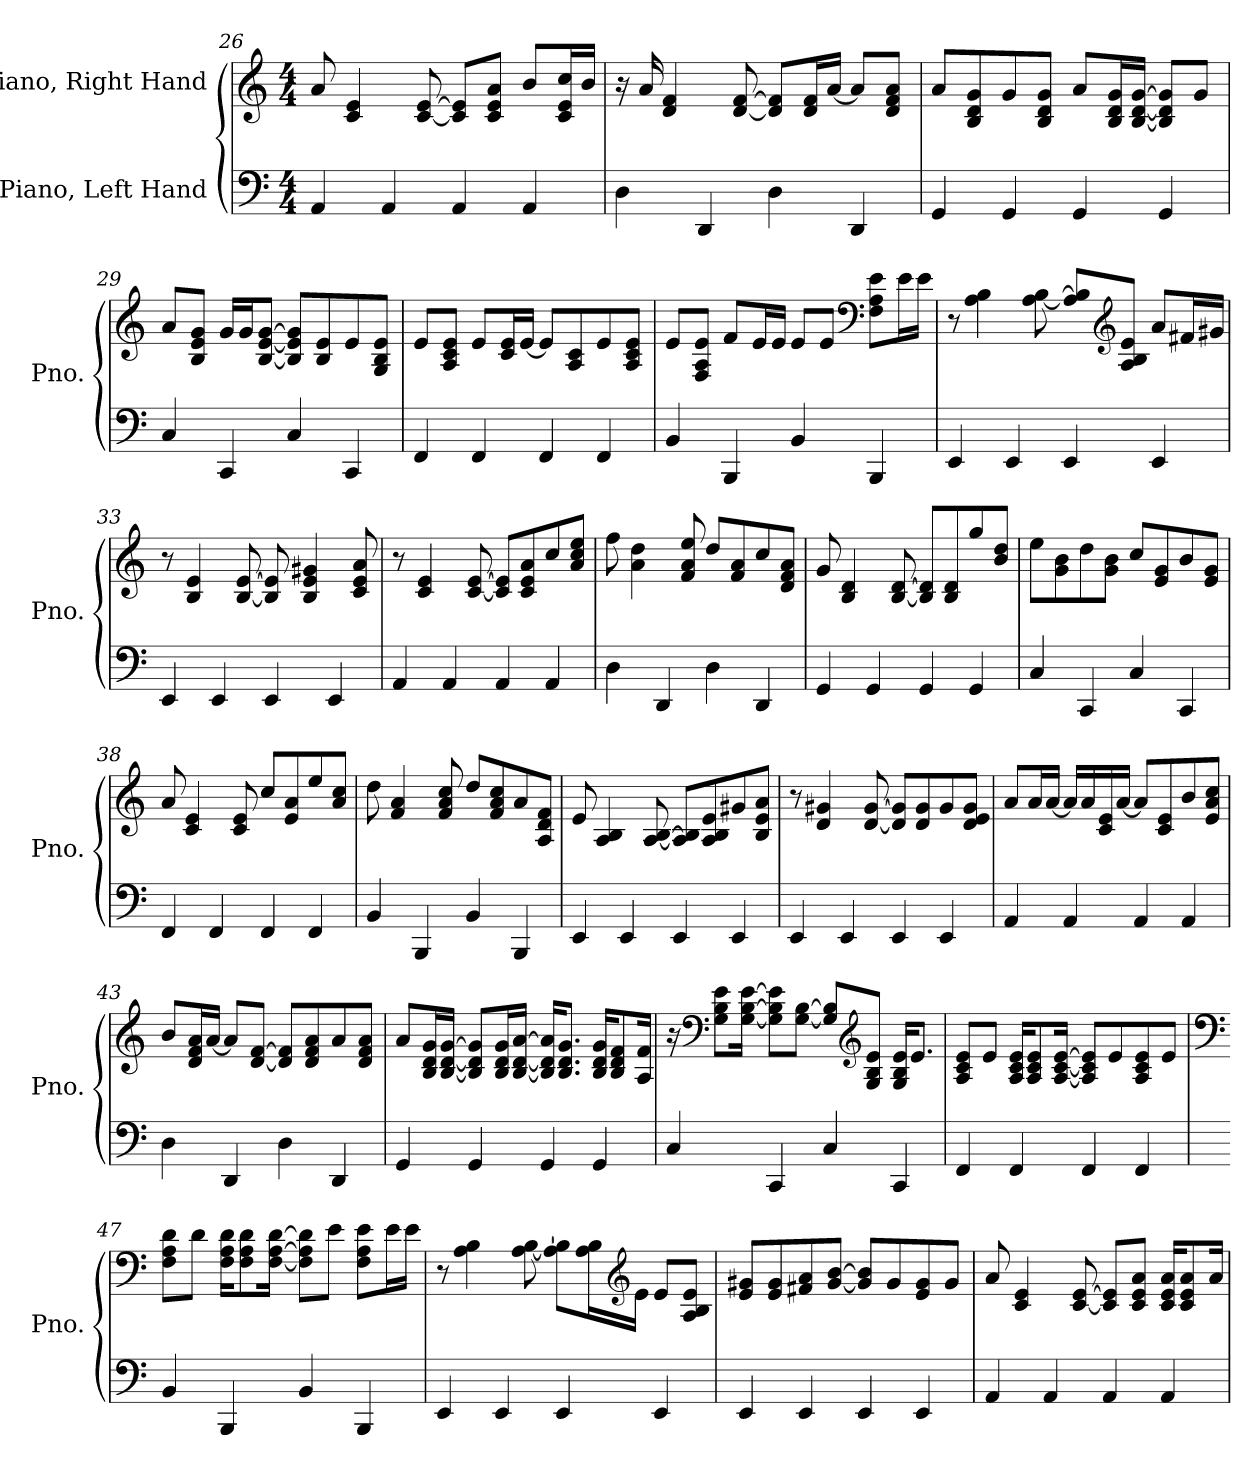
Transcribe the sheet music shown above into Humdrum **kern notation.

**kern	**kern
*part2	*part1
*staff2	*staff1
*I"Piano, Left Hand	*I"Piano, Right Hand
*I'Pno.	*I'Pno.
!!LO:LB:g=z
*clefF4	*clefG2
*k[]	*k[]
*M4/4	*M4/4
=26	=26
4AA/	8a/
.	4c/ 4e/
4AA/	.
.	[8c/ [8e/
4AA/	8c/] 8e/]L
.	8c/ 8e/ 8a/J
4AA/	8b/L
.	16c/ 16e/ 16cc/L
.	16b/JJ
=27	=27
4D\	16r
.	16a/
.	4d/ 4f/
4DD/	.
.	[8d/ [8f/
4D\	8d/] 8f/]L
.	16d/ 16f/L
.	[16a/JJ
4DD/	8a/L]
.	8d/ 8f/ 8a/J
=28	=28
4GG/	8a/L
.	8B/ 8d/ 8g/
4GG/	8g/
.	8B/ 8d/ 8g/J
4GG/	8a/L
.	16B/ 16d/ 16g/L
.	[16B/ [16d/ [16g/JJ
4GG/	8B/] 8d/] 8g/]L
.	8g/J
=29	=29
4C/	8a/L
.	8B/ 8e/ 8g/J
4CC/	16g/LL
.	16g/J
.	[8B/ [8e/ [8g/J
4C/	8B/] 8e/] 8g/]L
.	8B/ 8e/
4CC/	8e/
.	8G/ 8B/ 8e/J
!!LO:LB:g=z
=30	=30
4FF/	8e/L
.	8A/ 8c/ 8e/J
4FF/	8e/L
.	16c/ 16e/L
.	[16e/JJ
4FF/	8e/L]
.	8A/ 8c/
4FF/	8e/
.	8A/ 8c/ 8e/J
=31	=31
4BB/	8e/L
.	8F/ 8A/ 8e/J
4BBB/	8f/L
.	16e/L
.	16e/JJ
4BB/	8e/L
.	8e/J
*	*clefF4
4BBB/	8F\ 8A\ 8e\L
.	16e\L
.	16e\JJ
=32	=32
4EE/	8r
.	4A\ 4B\
4EE/	.
.	[8A\ [8B\
4EE/	8A/] 8B/]L
*	*clefG2
.	8A/ 8B/ 8e/J
4EE/	8a/L
.	16f#X/L
.	16g#X/JJ
!!LO:LB:g=z
=33	=33
4EE/	8r
.	4B/ 4e/
4EE/	.
.	[8B/ [8e/
4EE/	8B/] 8e/]
.	4B/ 4e/ 4g#X/
4EE/	.
.	8c/ 8e/ 8a/
=34	=34
4AA/	8r
.	4c/ 4e/
4AA/	.
.	[8c/ [8e/
4AA/	8c/] 8e/]L
.	8c/ 8e/ 8a/
4AA/	8cc/
.	8a/ 8cc/ 8ee/J
=35	=35
4D\	8ff\
.	4a\ 4dd\
4DD/	.
.	8f/ 8a/ 8ee/
4D\	8dd/L
.	8f/ 8a/
4DD/	8cc/
.	8d/ 8f/ 8a/J
=36	=36
4GG/	8g/
.	4B/ 4d/
4GG/	.
.	[8B/ [8d/
4GG/	8B/] 8d/]L
.	8B/ 8d/
4GG/	8gg/
.	8b/ 8dd/J
!!LO:LB:g=z
=37	=37
4C/	8ee\L
.	8g\ 8b\
4CC/	8dd\
.	8g\ 8b\J
4C/	8cc/L
.	8e/ 8g/
4CC/	8b/
.	8e/ 8g/J
=38	=38
4FF/	8a/
.	4c/ 4e/
4FF/	.
.	8c/ 8e/
4FF/	8cc/L
.	8e/ 8a/
4FF/	8ee/
.	8a/ 8cc/J
=39	=39
4BB/	8dd\
.	4f/ 4a/
4BBB/	.
.	8f/ 8a/ 8cc/
4BB/	8dd/L
.	8f/ 8a/ 8cc/
4BBB/	8a/
.	8A/ 8d/ 8f/J
=40	=40
4EE/	8e/
.	4A/ 4B/
4EE/	.
.	[8A/ [8B/
4EE/	8A/] 8B/]L
.	8A/ 8B/ 8e/
4EE/	8g#X/
.	8B/ 8e/ 8a/J
!!LO:LB:g=z
=41	=41
4EE/	8r
.	4d/ 4g#X/
4EE/	.
.	[8d/ [8g#/
4EE/	8d/] 8g#/]L
.	8d/ 8g#/
4EE/	8g#/
.	8d/ 8e/ 8g#/J
=42	=42
4AA/	8a/L
.	16a/L
.	[16a/JJ
4AA/	16a/LL]
.	16a/
.	16c/ 16e/
.	[16a/JJ
4AA/	8a/L]
.	8c/ 8e/
4AA/	8b/
.	8e/ 8a/ 8cc/J
=43	=43
4D\	8b/L
.	16d/ 16f/ 16a/L
.	[16a/JJ
4DD/	8a/L]
.	[8d/ [8f/J
4D\	8d/] 8f/]L
.	8d/ 8f/ 8a/
4DD/	8a/
.	8d/ 8f/ 8a/J
!!LO:PB:g=z
=44	=44
4GG/	8a/L
.	16B/ 16d/ 16g/L
.	[16B/ [16d/ [16g/JJ
4GG/	8B/] 8d/] 8g/]L
.	16B/ 16d/ 16g/L
.	[16B/ [16d/ [16a/JJ
4GG/	16B/] 16d/] 16a/]KL
.	8.B/ 8.d/ 8.g/J
4GG/	16B/ 16d/ 16g/KL
.	8B/ 8d/ 8f/
.	16A/ 16f/Jk
=45	=45
4C/	16r
*	*clefF4
.	8G\ 8B\ 8e\L
.	[16G\ [16B\ [16e\Jk
4CC/	8G\] 8B\] 8e\]L
.	[8G\ [8B\J
4C/	8G/] 8B/]L
*	*clefG2
.	8G/ 8B/ 8e/J
4CC/	16G/ 16B/ 16e/KL
.	8.e/J
=46	=46
4FF/	8A/ 8c/ 8e/L
.	8e/J
4FF/	16A/ 16c/ 16e/KL
.	8A/ 8c/ 8e/
.	[16A/ [16c/ [16e/Jk
4FF/	8A/] 8c/] 8e/]L
.	8e/
4FF/	8A/ 8c/ 8e/
.	8e/J
!!LO:LB:g=z
=47	=47
*	*clefF4
4BB/	8F\ 8A\ 8d\L
.	8d\J
4BBB/	16F\ 16A\ 16d\KL
.	8F\ 8A\ 8d\
.	[16F\ [16A\ [16d\Jk
4BB/	8F\] 8A\] 8d\]L
.	8e\J
4BBB/	8F\ 8A\ 8e\L
.	16e\L
.	16e\JJ
=48	=48
4EE/	8r
.	4A\ 4B\
4EE/	.
.	[8A\ [8B\
4EE/	8A\] 8B\]L
.	16A\ 16B\L
*	*clefG2
.	16e\JJ
4EE/	8e/L
.	8A/ 8B/ 8e/J
=49	=49
4EE/	8e/ 8g#X/L
.	8e/ 8g#/
4EE/	8f#X/ 8a/
.	[8g#/ [8b/J
4EE/	8g#/] 8b/]L
.	8g#/
4EE/	8e/ 8g#/
.	8g#/J
!!LO:LB:g=z
=50	=50
4AA/	8a/
.	4c/ 4e/
4AA/	.
.	[8c/ [8e/
4AA/	8c/] 8e/]L
.	8c/ 8e/ 8a/J
4AA/	16c/ 16e/ 16a/KL
.	8c/ 8e/ 8a/
.	16a/Jk
=	=
*-	*-
